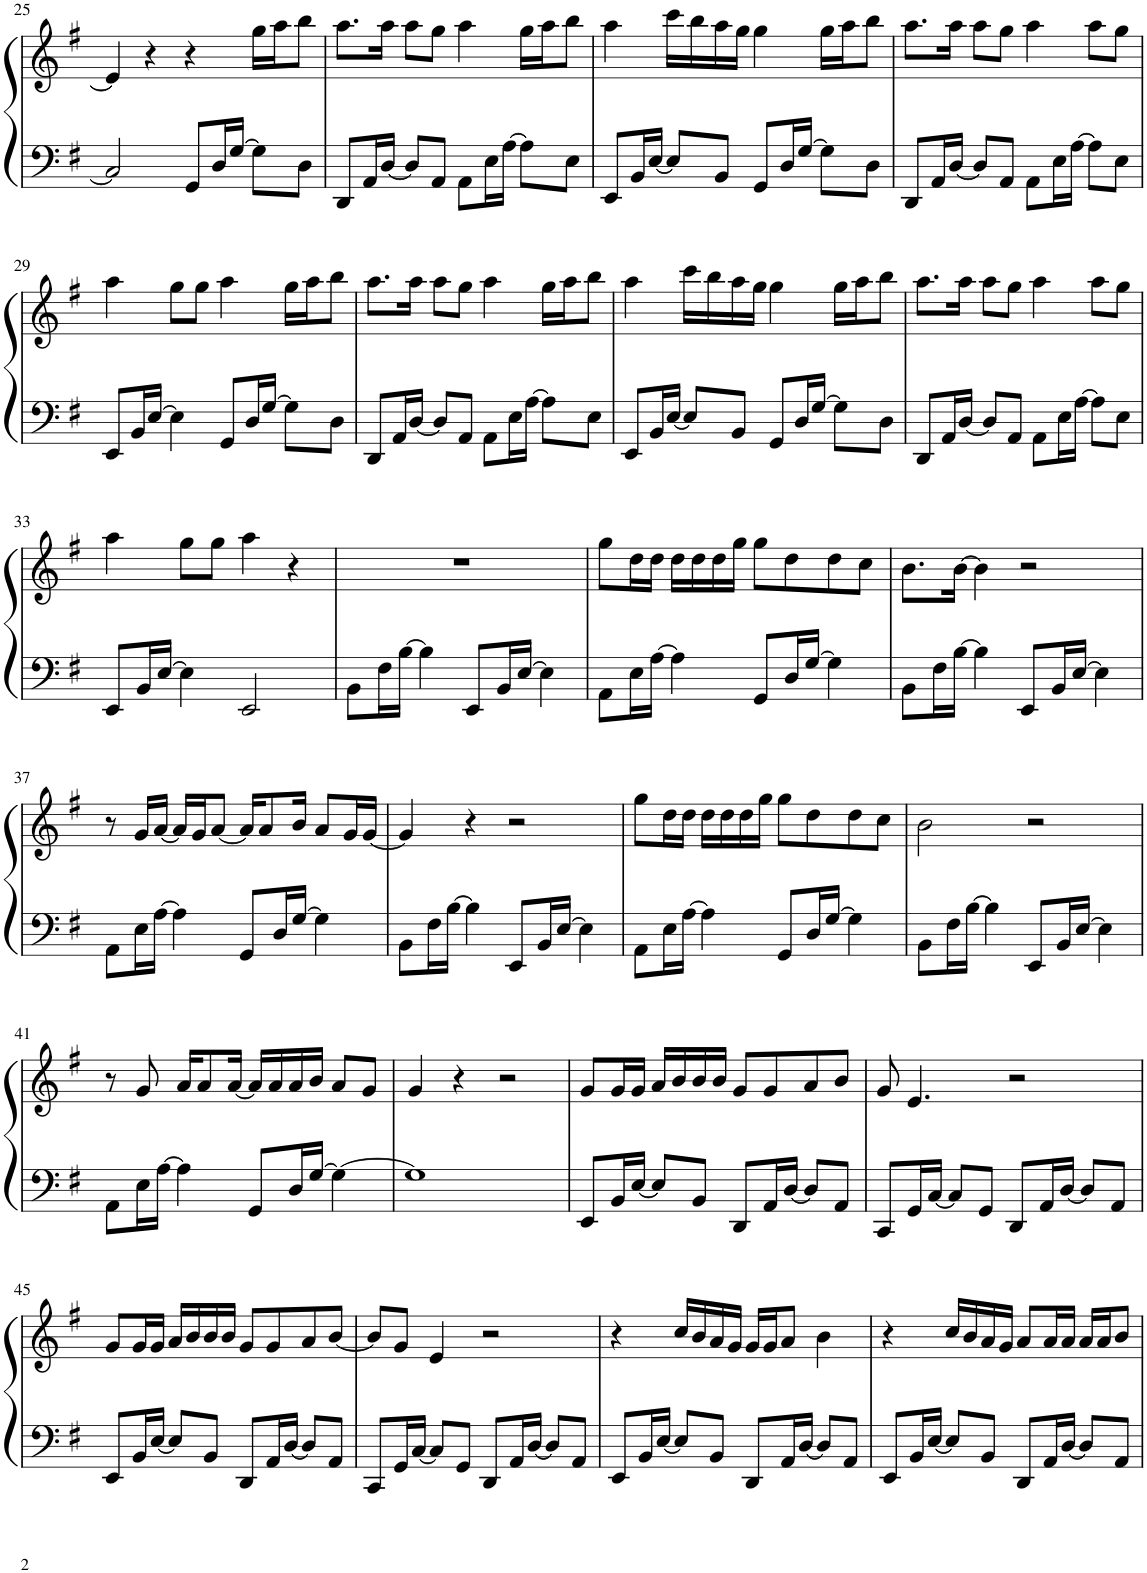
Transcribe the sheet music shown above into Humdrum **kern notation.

**kern	**kern
*part1	*part1
*staff2	*staff1
*I"Grand Piano, Right Hand	*
*I'Pno	*
!!LO:PB:g=z
*clefF4	*clefG2
*k[f#]	*k[f#]
*M4/4	*M4/4
=25	=25
2C/]	4e/]
.	4r
8GG/L	4r
16D/L	.
[16G/JJ	.
8G\L]	16gg\LL
.	16aa\J
8D\J	8bb\J
=26	=26
8DD/L	8.aa\L
16AA/L	.
[16D/JJ	16aa\Jk
8D/L]	8aa\L
8AA/J	8gg\J
8AA\L	4aa\
16E\L	.
[16A\JJ	.
8A\L]	16gg\LL
.	16aa\J
8E\J	8bb\J
=27	=27
8EE/L	4aa\
16BB/L	.
[16E/JJ	.
8E/L]	16ccc\LL
.	16bb\
8BB/J	16aa\
.	16gg\JJ
8GG/L	4gg\
16D/L	.
[16G/JJ	.
8G\L]	16gg\LL
.	16aa\J
8D\J	8bb\J
=28	=28
8DD/L	8.aa\L
16AA/L	.
[16D/JJ	16aa\Jk
8D/L]	8aa\L
8AA/J	8gg\J
8AA\L	4aa\
16E\L	.
[16A\JJ	.
8A\L]	8aa\L
8E\J	8gg\J
!!LO:LB:g=z
=29	=29
8EE/L	4aa\
16BB/L	.
[16E/JJ	.
4E\]	8gg\L
.	8gg\J
8GG/L	4aa\
16D/L	.
[16G/JJ	.
8G\L]	16gg\LL
.	16aa\J
8D\J	8bb\J
=30	=30
8DD/L	8.aa\L
16AA/L	.
[16D/JJ	16aa\Jk
8D/L]	8aa\L
8AA/J	8gg\J
8AA\L	4aa\
16E\L	.
[16A\JJ	.
8A\L]	16gg\LL
.	16aa\J
8E\J	8bb\J
=31	=31
8EE/L	4aa\
16BB/L	.
[16E/JJ	.
8E/L]	16ccc\LL
.	16bb\
8BB/J	16aa\
.	16gg\JJ
8GG/L	4gg\
16D/L	.
[16G/JJ	.
8G\L]	16gg\LL
.	16aa\J
8D\J	8bb\J
=32	=32
8DD/L	8.aa\L
16AA/L	.
[16D/JJ	16aa\Jk
8D/L]	8aa\L
8AA/J	8gg\J
8AA\L	4aa\
16E\L	.
[16A\JJ	.
8A\L]	8aa\L
8E\J	8gg\J
!!LO:LB:g=z
=33	=33
8EE/L	4aa\
16BB/L	.
[16E/JJ	.
4E\]	8gg\L
.	8gg\J
2EE/	4aa\
.	4r
=34	=34
8BB\L	1r
16F#\L	.
[16B\JJ	.
4B\]	.
8EE/L	.
16BB/L	.
[16E/JJ	.
4E\]	.
=35	=35
8AA\L	8gg\L
16E\L	16dd\L
[16A\JJ	16dd\JJ
4A\]	16dd\LL
.	16dd\
.	16dd\
.	16gg\JJ
8GG/L	8gg\L
16D/L	8dd\
[16G/JJ	.
4G\]	8dd\
.	8cc\J
=36	=36
8BB\L	8.b\L
16F#\L	.
[16B\JJ	[16b\Jk
4B\]	4b\]
8EE/L	2r
16BB/L	.
[16E/JJ	.
4E\]	.
!!LO:LB:g=z
=37	=37
8AA\L	8r
16E\L	16g/LL
[16A\JJ	[16a/JJ
4A\]	16a/LL]
.	16g/J
.	[8a/J
8GG/L	16a/KL]
.	8a/
16D/L	.
[16G/JJ	16b/Jk
4G\]	8a/L
.	16g/L
.	[16g/JJ
=38	=38
8BB\L	4g/]
16F#\L	.
[16B\JJ	.
4B\]	4r
8EE/L	2r
16BB/L	.
[16E/JJ	.
4E\]	.
=39	=39
8AA\L	8gg\L
16E\L	16dd\L
[16A\JJ	16dd\JJ
4A\]	16dd\LL
.	16dd\
.	16dd\
.	16gg\JJ
8GG/L	8gg\L
16D/L	8dd\
[16G/JJ	.
4G\]	8dd\
.	8cc\J
=40	=40
8BB\L	2b\
16F#\L	.
[16B\JJ	.
4B\]	.
8EE/L	2r
16BB/L	.
[16E/JJ	.
4E\]	.
!!LO:LB:g=z
=41	=41
8AA\L	8r
16E\L	8g/
[16A\JJ	.
4A\]	16a/KL
.	8a/
.	[16a/Jk
8GG/L	16a/LL]
.	16a/
16D/L	16a/
[16G/JJ	16b/JJ
4G\_	8a/L
.	8g/J
=42	=42
1G]	4g/
.	4r
.	2r
=43	=43
8EE/L	8g/L
16BB/L	16g/L
[16E/JJ	16g/JJ
8E/L]	16a/LL
.	16b/
8BB/J	16b/
.	16b/JJ
8DD/L	8g/L
16AA/L	8g/
[16D/JJ	.
8D/L]	8a/
8AA/J	8b/J
=44	=44
8CC/L	8g/
16GG/L	4.e/
[16C/JJ	.
8C/L]	.
8GG/J	.
8DD/L	2r
16AA/L	.
[16D/JJ	.
8D/L]	.
8AA/J	.
!!LO:LB:g=z
=45	=45
8EE/L	8g/L
16BB/L	16g/L
[16E/JJ	16g/JJ
8E/L]	16a/LL
.	16b/
8BB/J	16b/
.	16b/JJ
8DD/L	8g/L
16AA/L	8g/
[16D/JJ	.
8D/L]	8a/
8AA/J	[8b/J
=46	=46
8CC/L	8b/L]
16GG/L	8g/J
[16C/JJ	.
8C/L]	4e/
8GG/J	.
8DD/L	2r
16AA/L	.
[16D/JJ	.
8D/L]	.
8AA/J	.
=47	=47
8EE/L	4r
16BB/L	.
[16E/JJ	.
8E/L]	16cc/LL
.	16b/
8BB/J	16a/
.	16g/JJ
8DD/L	16g/LL
.	16g/J
16AA/L	8a/J
[16D/JJ	.
8D/L]	4b\
8AA/J	.
=48	=48
8EE/L	4r
16BB/L	.
[16E/JJ	.
8E/L]	16cc/LL
.	16b/
8BB/J	16a/
.	16g/JJ
8DD/L	8a/L
16AA/L	16a/L
[16D/JJ	16a/JJ
8D/L]	16a/LL
.	16a/J
8AA/J	8b/J
=	=
*-	*-
